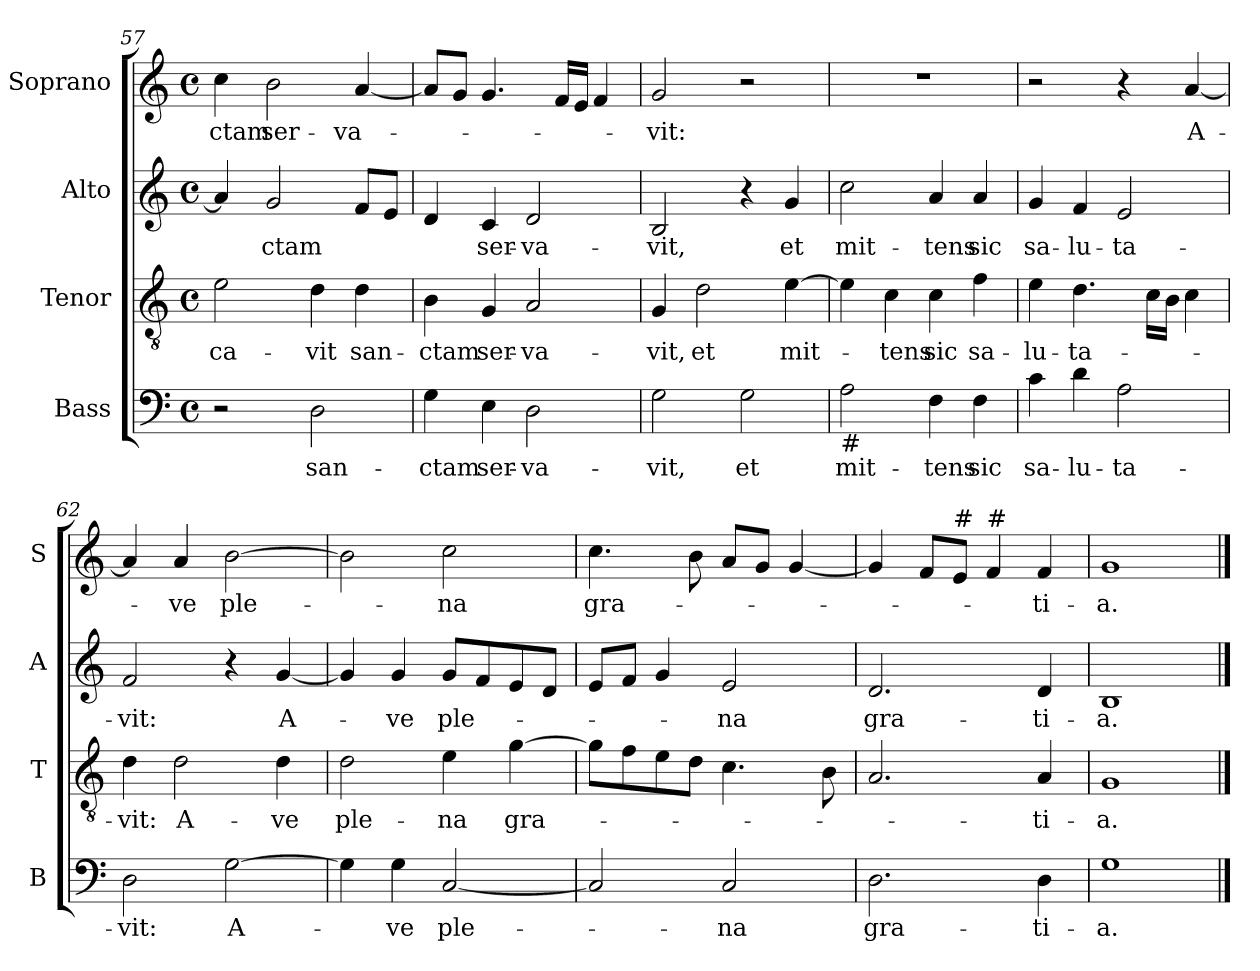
**kern	**text	**kern	**text	**kern	**text	**kern	**text
*part4	*part4	*part3	*part3	*part2	*part2	*part1	*part1
*staff4	*staff4	*staff3	*staff3	*staff2	*staff2	*staff1	*staff1
*I"Bass	*	*I"Tenor	*	*I"Alto	*	*I"Soprano	*
*I'B	*	*I'T	*	*I'A	*	*I'S	*
*clefF4	*	*clefGv2	*	*clefG2	*	*clefG2	*
*k[]	*	*k[]	*	*k[]	*	*k[]	*
*C:	*	*C:	*	*C:	*	*C:	*
*M4/4	*	*M4/4	*	*M4/4	*	*M4/4	*
*met(c)	*	*met(c)	*	*met(c)	*	*met(c)	*
=57	=57	=57	=57	=57	=57	=57	=57
!	!	!	!LO:LY:b	!	!	!	!LO:LY:b
2r	.	2e\	-ca-	4a/]	.	4cc\	-ctam
!	!	!	!	!	!LO:LY:b	!	!LO:LY:b
.	.	.	.	2g/	-ctam	2b\	ser-
!	!LO:LY:b	!	!LO:LY:b	!	!	!	!
2D\	san-	4d\	-vit	.	.	.	.
!	!	!	!LO:LY:b	!	!	!	!LO:LY:b
.	.	4d\	san-	8f/L	.	[4a/	-va-
.	.	.	.	8e/J	.	.	.
=58	=58	=58	=58	=58	=58	=58	=58
!	!LO:LY:b	!	!LO:LY:b	!	!	!	!
4G\	-ctam	4B\	-ctam	4d/	.	8a/L]	.
.	.	.	.	.	.	8g/J	.
!	!LO:LY:b	!	!LO:LY:b	!	!LO:LY:b	!	!
4E\	ser-	4G/	ser-	4c/	ser-	4.g/	.
!	!LO:LY:b	!	!LO:LY:b	!	!LO:LY:b	!	!
2D\	-va-	2A/	-va-	2d/	-va-	.	.
.	.	.	.	.	.	16f/LL	.
.	.	.	.	.	.	16e/JJ	.
.	.	.	.	.	.	4f/	.
=59	=59	=59	=59	=59	=59	=59	=59
!	!LO:LY:b	!	!LO:LY:b	!	!LO:LY:b	!	!LO:LY:b
2G\	-vit,	4G/	-vit,	2B/	-vit,	2g/	-vit:
!	!	!	!LO:LY:b	!	!	!	!
.	.	2d\	et	.	.	.	.
!	!LO:LY:b	!	!	!	!	!	!
2G\	et	.	.	4r	.	2r	.
!	!	!	!LO:LY:b	!	!LO:LY:b	!	!
.	.	[4e\	mit-	4g/	et	.	.
=60	=60	=60	=60	=60	=60	=60	=60
!LO:TX:b:t=#	!	!	!	!	!	!	!
!	!LO:LY:b	!	!	!	!LO:LY:b	!	!
2A\	mit-	4e\]	.	2cc\	mit-	1r	.
!	!	!	!LO:LY:b	!	!	!	!
.	.	4c\	-tens	.	.	.	.
!	!LO:LY:b	!	!LO:LY:b	!	!LO:LY:b	!	!
4F\	-tens	4c\	sic	4a/	-tens	.	.
!	!LO:LY:b	!	!LO:LY:b	!	!LO:LY:b	!	!
4F\	sic	4f\	sa-	4a/	sic	.	.
!!LO:LB:g=z
=61	=61	=61	=61	=61	=61	=61	=61
!	!LO:LY:b	!	!LO:LY:b	!	!LO:LY:b	!	!
4c\	sa-	4e\	-lu-	4g/	sa-	2r	.
!	!LO:LY:b	!	!LO:LY:b	!	!LO:LY:b	!	!
4d\	-lu-	4.d\	-ta-	4f/	-lu-	.	.
!	!LO:LY:b	!	!	!	!LO:LY:b	!	!
2A\	-ta-	.	.	2e/	-ta-	4r	.
.	.	16c\LL	.	.	.	.	.
.	.	16B\JJ	.	.	.	.	.
!	!	!	!	!	!	!	!LO:LY:b
.	.	4c\	.	.	.	[4a/	A-
=62	=62	=62	=62	=62	=62	=62	=62
!	!LO:LY:b	!	!LO:LY:b	!	!LO:LY:b	!	!
2D\	-vit:	4d\	-vit:	2f/	-vit:	4a/]	.
!	!	!	!LO:LY:b	!	!	!	!LO:LY:b
.	.	2d\	A-	.	.	4a/	-ve
!	!LO:LY:b	!	!	!	!	!	!LO:LY:b
[2G\	A-	.	.	4r	.	[2b\	ple-
!	!	!	!LO:LY:b	!	!LO:LY:b	!	!
.	.	4d\	-ve	[4g/	A-	.	.
=63	=63	=63	=63	=63	=63	=63	=63
!	!	!	!LO:LY:b	!	!	!	!
4G\]	.	2d\	ple-	4g/]	.	2b\]	.
!	!LO:LY:b	!	!	!	!LO:LY:b	!	!
4G\	-ve	.	.	4g/	-ve	.	.
!	!LO:LY:b	!	!LO:LY:b	!	!LO:LY:b	!	!LO:LY:b
[2C/	ple-	4e\	-na	8g/L	ple-	2cc\	-na
.	.	.	.	8f/	.	.	.
!	!	!	!LO:LY:b	!	!	!	!
.	.	[4g\	gra-	8e/	.	.	.
.	.	.	.	8d/J	.	.	.
=64	=64	=64	=64	=64	=64	=64	=64
!	!	!	!	!	!	!	!LO:LY:b
2C/]	.	8g\L]	.	8e/L	.	4.cc\	gra-
.	.	8f\	.	8f/J	.	.	.
.	.	8e\	.	4g/	.	.	.
.	.	8d\J	.	.	.	8b\	.
!	!LO:LY:b	!	!	!	!LO:LY:b	!	!
2C/	-na	4.c\	.	2e/	-na	8a/L	.
.	.	.	.	.	.	8g/J	.
.	.	.	.	.	.	[4g/	.
.	.	8B\	.	.	.	.	.
=65	=65	=65	=65	=65	=65	=65	=65
!	!LO:LY:b	!	!	!	!LO:LY:b	!	!
2.D\	gra-	2.A/	.	2.d/	gra-	4g/]	.
.	.	.	.	.	.	8f/L	.
!	!	!	!	!	!	!LO:TX:a:t=#	!
.	.	.	.	.	.	8e/J	.
!	!	!	!	!	!	!LO:TX:a:t=#	!
.	.	.	.	.	.	4f/	.
!	!LO:LY:b	!	!LO:LY:b	!	!LO:LY:b	!	!LO:LY:b
4D\	-ti-	4A/	-ti-	4d/	-ti-	4f/	-ti-
=66	=66	=66	=66	=66	=66	=66	=66
!	!LO:LY:b	!	!LO:LY:b	!	!LO:LY:b	!	!LO:LY:b
1G	-a.	1G	-a.	1B	-a.	1g	-a.
==	==	==	==	==	==	==	==
*-	*-	*-	*-	*-	*-	*-	*-
